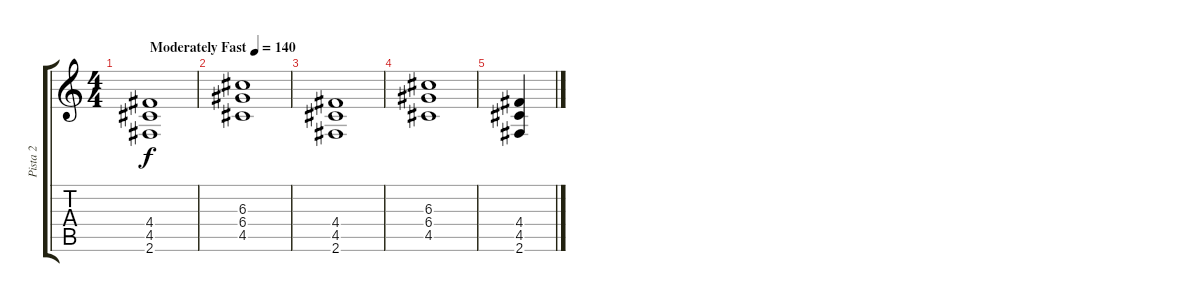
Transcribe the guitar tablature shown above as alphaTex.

\track ("Pista 2" "Pista 2") {instrument electricguitarjazz}
\staff {score tabs}
\tuning (E4 B3 G3 D3 A2 E2) {hide}
\ts (4 4)
\tempo (140 "Moderately Fast")
\clef g2
\ks c
(4.4 4.5 2.6).1{dy f instrument electricguitarjazz} |
(6.3 6.4 4.5).1 |
(4.4 4.5 2.6).1 |
(6.3 6.4 4.5).1 |
(4.4 4.5 2.6).4
